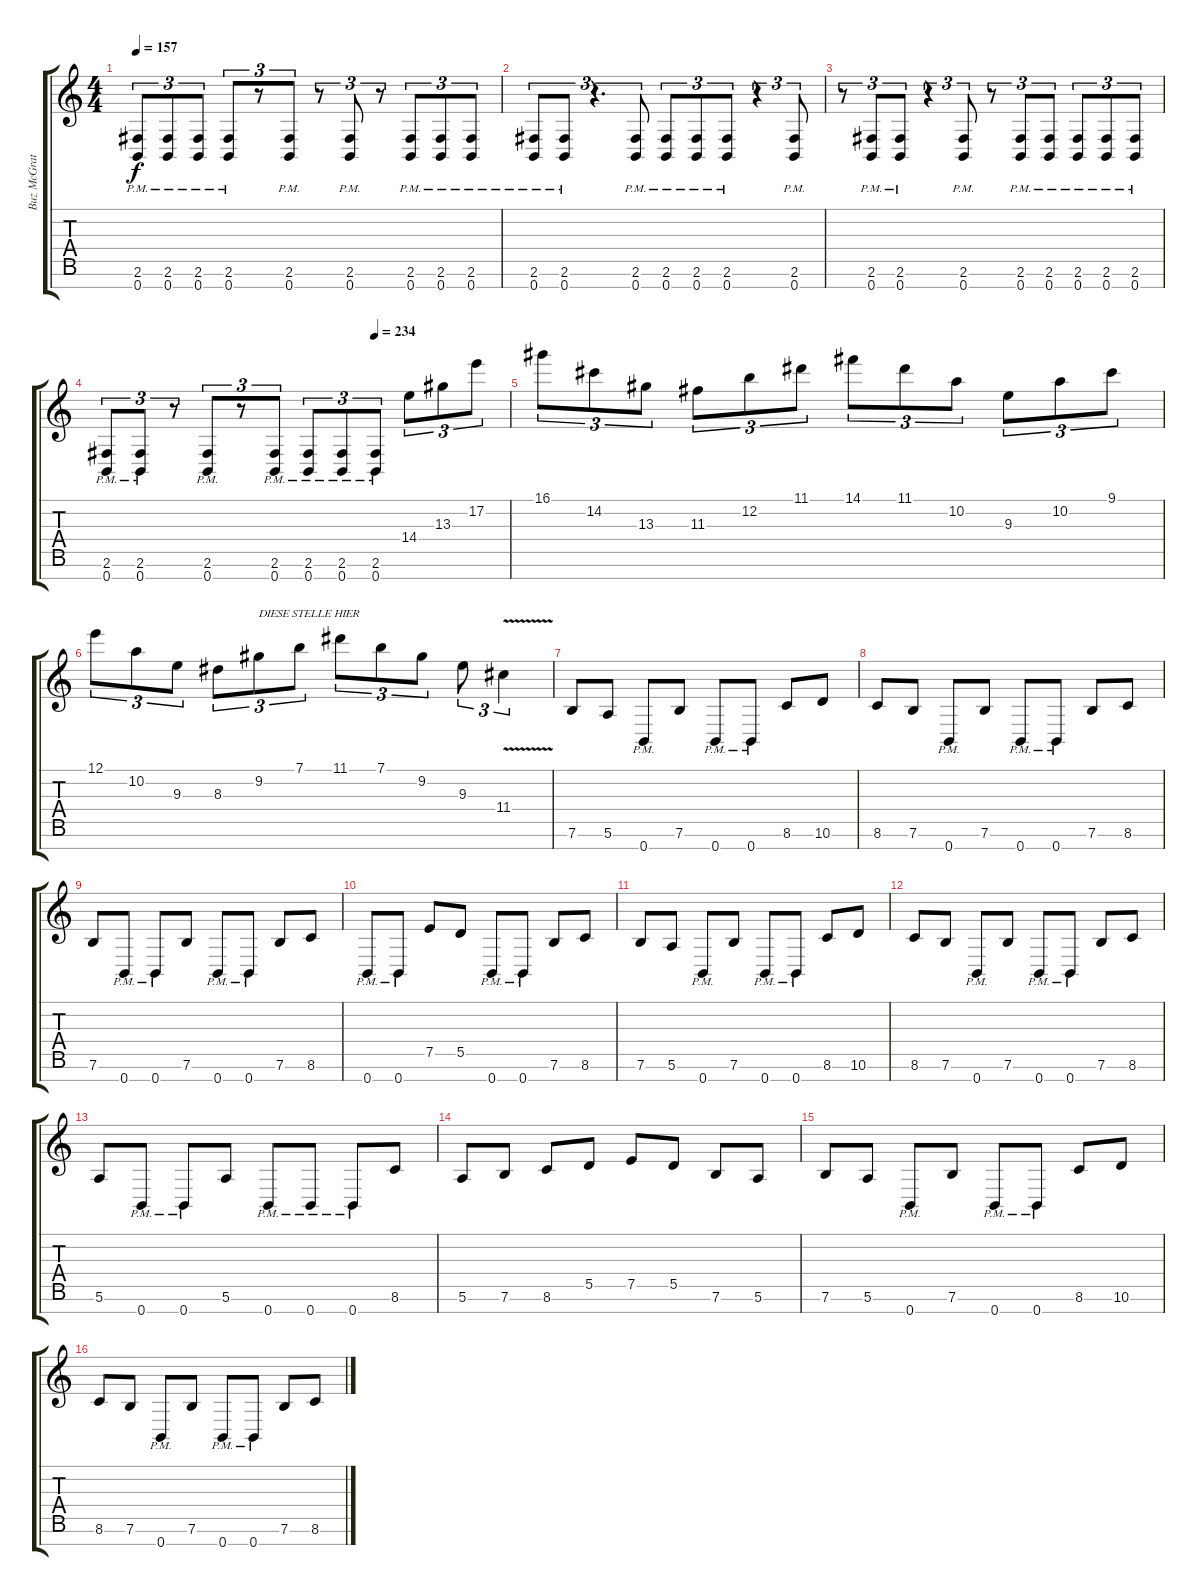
\track ("Buz McGrath (Guitar)" "Buz McGrat") {instrument distortionguitar}
\staff {score tabs}
\tuning (E4 B3 G3 D3 A2 E2 B1) {hide}
\ts (4 4)
\tempo 157
\clef g2
\ks c
(2.6{pm} 0.7{pm}).8{tu (3 2) dy f} (2.6{pm} 0.7{pm}).8{tu (3 2)} (2.6{pm} 0.7{pm}).8{tu (3 2)} (2.6{pm} 0.7{pm}).8{tu (3 2)} r.8{tu (3 2)} (2.6{pm} 0.7{pm}).8{tu (3 2)} r.8{tu (3 2)} (2.6{pm} 0.7{pm}).8{tu (3 2)} r.8{tu (3 2)} (2.6{pm} 0.7{pm}).8{tu (3 2)} (2.6{pm} 0.7{pm}).8{tu (3 2)} (2.6{pm} 0.7{pm}).8{tu (3 2)} |
(2.6{pm} 0.7{pm}).8{tu (3 2)} (2.6{pm} 0.7{pm}).8{tu (3 2)} r.4{d tu (3 2)} (2.6{pm} 0.7{pm}).8{tu (3 2)} (2.6{pm} 0.7{pm}).8{tu (3 2)} (2.6{pm} 0.7{pm}).8{tu (3 2)} (2.6{pm} 0.7{pm}).8{tu (3 2)} r.4{tu (3 2)} (2.6{pm} 0.7{pm}).8{tu (3 2)} |
r.8{tu (3 2)} (2.6{pm} 0.7{pm}).8{tu (3 2)} (2.6{pm} 0.7{pm}).8{tu (3 2)} r.4{tu (3 2)} (2.6{pm} 0.7{pm}).8{tu (3 2)} r.8{tu (3 2)} (2.6{pm} 0.7{pm}).8{tu (3 2)} (2.6{pm} 0.7{pm}).8{tu (3 2)} (2.6{pm} 0.7{pm}).8{tu (3 2)} (2.6{pm} 0.7{pm}).8{tu (3 2)} (2.6{pm} 0.7{pm}).8{tu (3 2)} |
\tempo (234 0.6666666666666666)
(2.6{pm} 0.7{pm}).8{tu (3 2)} (2.6{pm} 0.7{pm}).8{tu (3 2)} r.8{tu (3 2)} (2.6{pm} 0.7{pm}).8{tu (3 2)} r.8{tu (3 2)} (2.6{pm} 0.7{pm}).8{tu (3 2)} (2.6{pm} 0.7{pm}).8{tu (3 2)} (2.6{pm} 0.7{pm}).8{tu (3 2)} (2.6{pm} 0.7{pm}).8{tu (3 2)} 14.4.8{tu (3 2)} 13.3.8{tu (3 2)} 17.2.8{tu (3 2)} |
16.1.8{tu (3 2)} 14.2.8{tu (3 2)} 13.3.8{tu (3 2)} 11.3.8{tu (3 2)} 12.2.8{tu (3 2)} 11.1.8{tu (3 2)} 14.1.8{tu (3 2)} 11.1.8{tu (3 2)} 10.2.8{tu (3 2)} 9.3.8{tu (3 2)} 10.2.8{tu (3 2)} 9.1.8{tu (3 2)} |
12.1.8{tu (3 2)} 10.2.8{tu (3 2)} 9.3.8{tu (3 2)} 8.3.8{tu (3 2)} 9.2.8{tu (3 2) txt "DIESE STELLE HIER"} 7.1.8{tu (3 2)} 11.1.8{tu (3 2)} 7.1.8{tu (3 2)} 9.2.8{tu (3 2)} 9.3.8{tu (3 2)} 11.4{v}.4{tu (3 2)} |
7.6.8 5.6.8 0.7{pm}.8 7.6.8 0.7{pm}.8 0.7{pm}.8 8.6.8 10.6.8 |
8.6.8 7.6.8 0.7{pm}.8 7.6.8 0.7{pm}.8 0.7{pm}.8 7.6.8 8.6.8 |
7.6.8 0.7{pm}.8 0.7{pm}.8 7.6.8 0.7{pm}.8 0.7{pm}.8 7.6.8 8.6.8 |
0.7{pm}.8 0.7{pm}.8 7.5.8 5.5.8 0.7{pm}.8 0.7{pm}.8 7.6.8 8.6.8 |
7.6.8 5.6.8 0.7{pm}.8 7.6.8 0.7{pm}.8 0.7{pm}.8 8.6.8 10.6.8 |
8.6.8 7.6.8 0.7{pm}.8 7.6.8 0.7{pm}.8 0.7{pm}.8 7.6.8 8.6.8 |
5.6.8 0.7{pm}.8 0.7{pm}.8 5.6.8 0.7{pm}.8 0.7{pm}.8 0.7{pm}.8 8.6.8 |
5.6.8 7.6.8 8.6.8 5.5.8 7.5.8 5.5.8 7.6.8 5.6.8 |
7.6.8 5.6.8 0.7{pm}.8 7.6.8 0.7{pm}.8 0.7{pm}.8 8.6.8 10.6.8 |
8.6.8 7.6.8 0.7{pm}.8 7.6.8 0.7{pm}.8 0.7{pm}.8 7.6.8 8.6.8
